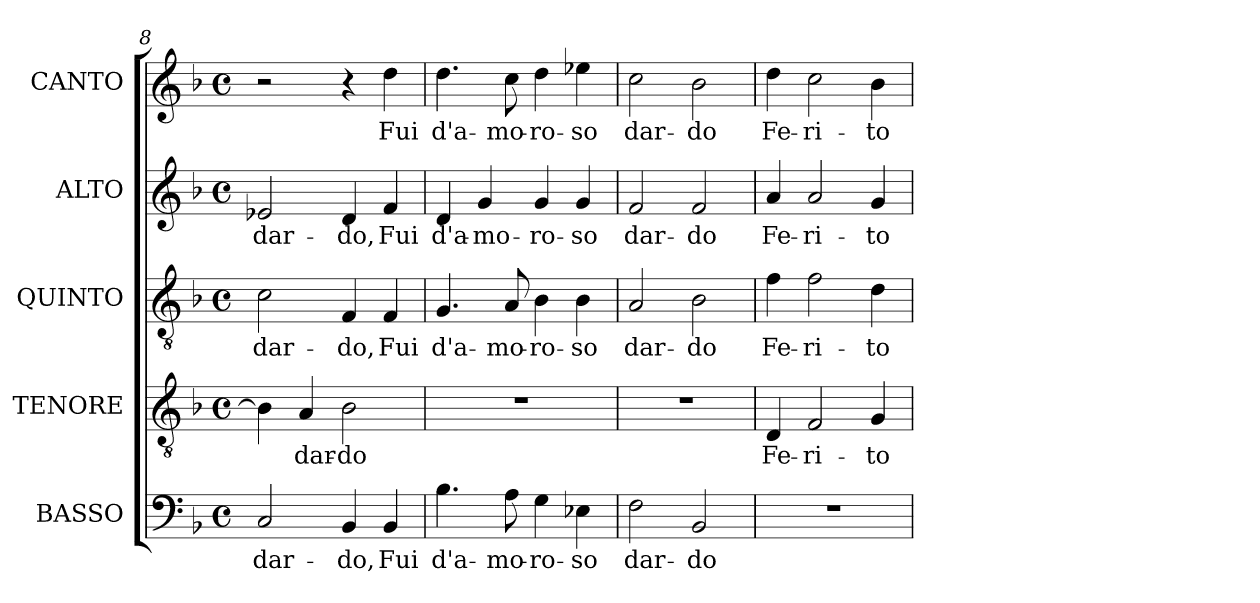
**kern	**text	**kern	**text	**kern	**text	**kern	**text	**kern	**text
*part5	*part5	*part4	*part4	*part3	*part3	*part2	*part2	*part1	*part1
*staff5	*staff5	*staff4	*staff4	*staff3	*staff3	*staff2	*staff2	*staff1	*staff1
*I"BASSO	*	*I"TENORE	*	*I"QUINTO	*	*I"ALTO	*	*I"CANTO	*
*I'B	*	*I'T.	*	*I'T	*	*I'A.	*	*	*
*clefF4	*	*clefGv2	*	*clefGv2	*	*clefG2	*	*clefG2	*
*	*	*ITrd7c12	*	*ITrd7c12	*	*	*	*	*
*k[b-]	*	*k[b-]	*	*k[b-]	*	*k[b-]	*	*k[b-]	*
*F:	*	*F:	*	*F:	*	*F:	*	*F:	*
*M4/4	*	*M4/4	*	*M4/4	*	*M4/4	*	*M4/4	*
*met(c)	*	*met(c)	*	*met(c)	*	*met(c)	*	*met(c)	*
=8	=8	=8	=8	=8	=8	=8	=8	=8	=8
!	!LO:LY:b:color=#000000	!	!	!	!	!	!	!	!
!	!	!	!	!	!LO:LY:b:color=#000000	!	!	!	!
!	!	!	!	!	!	!	!LO:LY:b:color=#000000	!	!
2Ci/	dar-	4BB-i\]	.	2Ci\	dar-	2e-Xi/	dar-	2r	.
!	!	!	!LO:LY:b:color=#000000	!	!	!	!	!	!
.	.	4AAi/	dar-	.	.	.	.	.	.
!	!LO:LY:b:color=#000000	!	!	!	!	!	!	!	!
!	!	!	!LO:LY:b:color=#000000	!	!	!	!	!	!
!	!	!	!	!	!LO:LY:b:color=#000000	!	!	!	!
!	!	!	!	!	!	!	!LO:LY:b:color=#000000	!	!
4BB-i/	-do,	2BB-i\	-do	4FFi/	-do,	4di/	-do,	4r	.
!	!LO:LY:b:color=#000000	!	!	!	!	!	!	!	!
!	!	!	!	!	!LO:LY:b:color=#000000	!	!	!	!
!	!	!	!	!	!	!	!LO:LY:b:color=#000000	!	!
!	!	!	!	!	!	!	!	!	!LO:LY:b:color=#000000
4BB-i/	Fui	.	.	4FFi/	Fui	4fi/	Fui	4ddi\	Fui
=9	=9	=9	=9	=9	=9	=9	=9	=9	=9
!	!LO:LY:b:color=#000000	!	!	!	!	!	!	!	!
!	!	!	!	!	!LO:LY:b:color=#000000	!	!	!	!
!	!	!	!	!	!	!	!LO:LY:b:color=#000000	!	!
!	!	!	!	!	!	!	!	!	!LO:LY:b:color=#000000
4.B-i\	d'a-	1r	.	4.GGi/	d'a-	4di/	d'a-	4.ddi\	d'a-
!	!	!	!	!	!	!	!LO:LY:b:color=#000000	!	!
.	.	.	.	.	.	4gi/	-mo-	.	.
!	!LO:LY:b:color=#000000	!	!	!	!	!	!	!	!
!	!	!	!	!	!LO:LY:b:color=#000000	!	!	!	!
!	!	!	!	!	!	!	!	!	!LO:LY:b:color=#000000
8Ai\	-mo-	.	.	8AAi/	-mo-	.	.	8cci\	-mo-
!	!LO:LY:b:color=#000000	!	!	!	!	!	!	!	!
!	!	!	!	!	!LO:LY:b:color=#000000	!	!	!	!
!	!	!	!	!	!	!	!LO:LY:b:color=#000000	!	!
!	!	!	!	!	!	!	!	!	!LO:LY:b:color=#000000
4Gi\	-ro-	.	.	4BB-i\	-ro-	4gi/	-ro-	4ddi\	-ro-
!	!LO:LY:b:color=#000000	!	!	!	!	!	!	!	!
!	!	!	!	!	!LO:LY:b:color=#000000	!	!	!	!
!	!	!	!	!	!	!	!LO:LY:b:color=#000000	!	!
!	!	!	!	!	!	!	!	!	!LO:LY:b:color=#000000
4E-Xi\	-so	.	.	4BB-i\	-so	4gi/	-so	4ee-Xi\	-so
=10	=10	=10	=10	=10	=10	=10	=10	=10	=10
!	!LO:LY:b:color=#000000	!	!	!	!	!	!	!	!
!	!	!	!	!	!LO:LY:b:color=#000000	!	!	!	!
!	!	!	!	!	!	!	!LO:LY:b:color=#000000	!	!
!	!	!	!	!	!	!	!	!	!LO:LY:b:color=#000000
2Fi\	dar-	1r	.	2AAi/	dar-	2fi/	dar-	2cci\	dar-
!	!LO:LY:b:color=#000000	!	!	!	!	!	!	!	!
!	!	!	!	!	!LO:LY:b:color=#000000	!	!	!	!
!	!	!	!	!	!	!	!LO:LY:b:color=#000000	!	!
!	!	!	!	!	!	!	!	!	!LO:LY:b:color=#000000
2BB-i/	-do	.	.	2BB-i\	-do	2fi/	-do	2b-i\	-do
=11	=11	=11	=11	=11	=11	=11	=11	=11	=11
!	!	!	!LO:LY:b:color=#000000	!	!	!	!	!	!
!	!	!	!	!	!LO:LY:b:color=#000000	!	!	!	!
!	!	!	!	!	!	!	!LO:LY:b:color=#000000	!	!
!	!	!	!	!	!	!	!	!	!LO:LY:b:color=#000000
1r	.	4DDi/	Fe-	4Fi\	Fe-	4ai/	Fe-	4ddi\	Fe-
!	!	!	!LO:LY:b:color=#000000	!	!	!	!	!	!
!	!	!	!	!	!LO:LY:b:color=#000000	!	!	!	!
!	!	!	!	!	!	!	!LO:LY:b:color=#000000	!	!
!	!	!	!	!	!	!	!	!	!LO:LY:b:color=#000000
.	.	2FFi/	-ri-	2Fi\	-ri-	2ai/	-ri-	2cci\	-ri-
!	!	!	!LO:LY:b:color=#000000	!	!	!	!	!	!
!	!	!	!	!	!LO:LY:b:color=#000000	!	!	!	!
!	!	!	!	!	!	!	!LO:LY:b:color=#000000	!	!
!	!	!	!	!	!	!	!	!	!LO:LY:b:color=#000000
.	.	4GGi/	-to	4Di\	-to	4gi/	-to	4b-i\	-to
=	=	=	=	=	=	=	=	=	=
*-	*-	*-	*-	*-	*-	*-	*-	*-	*-
